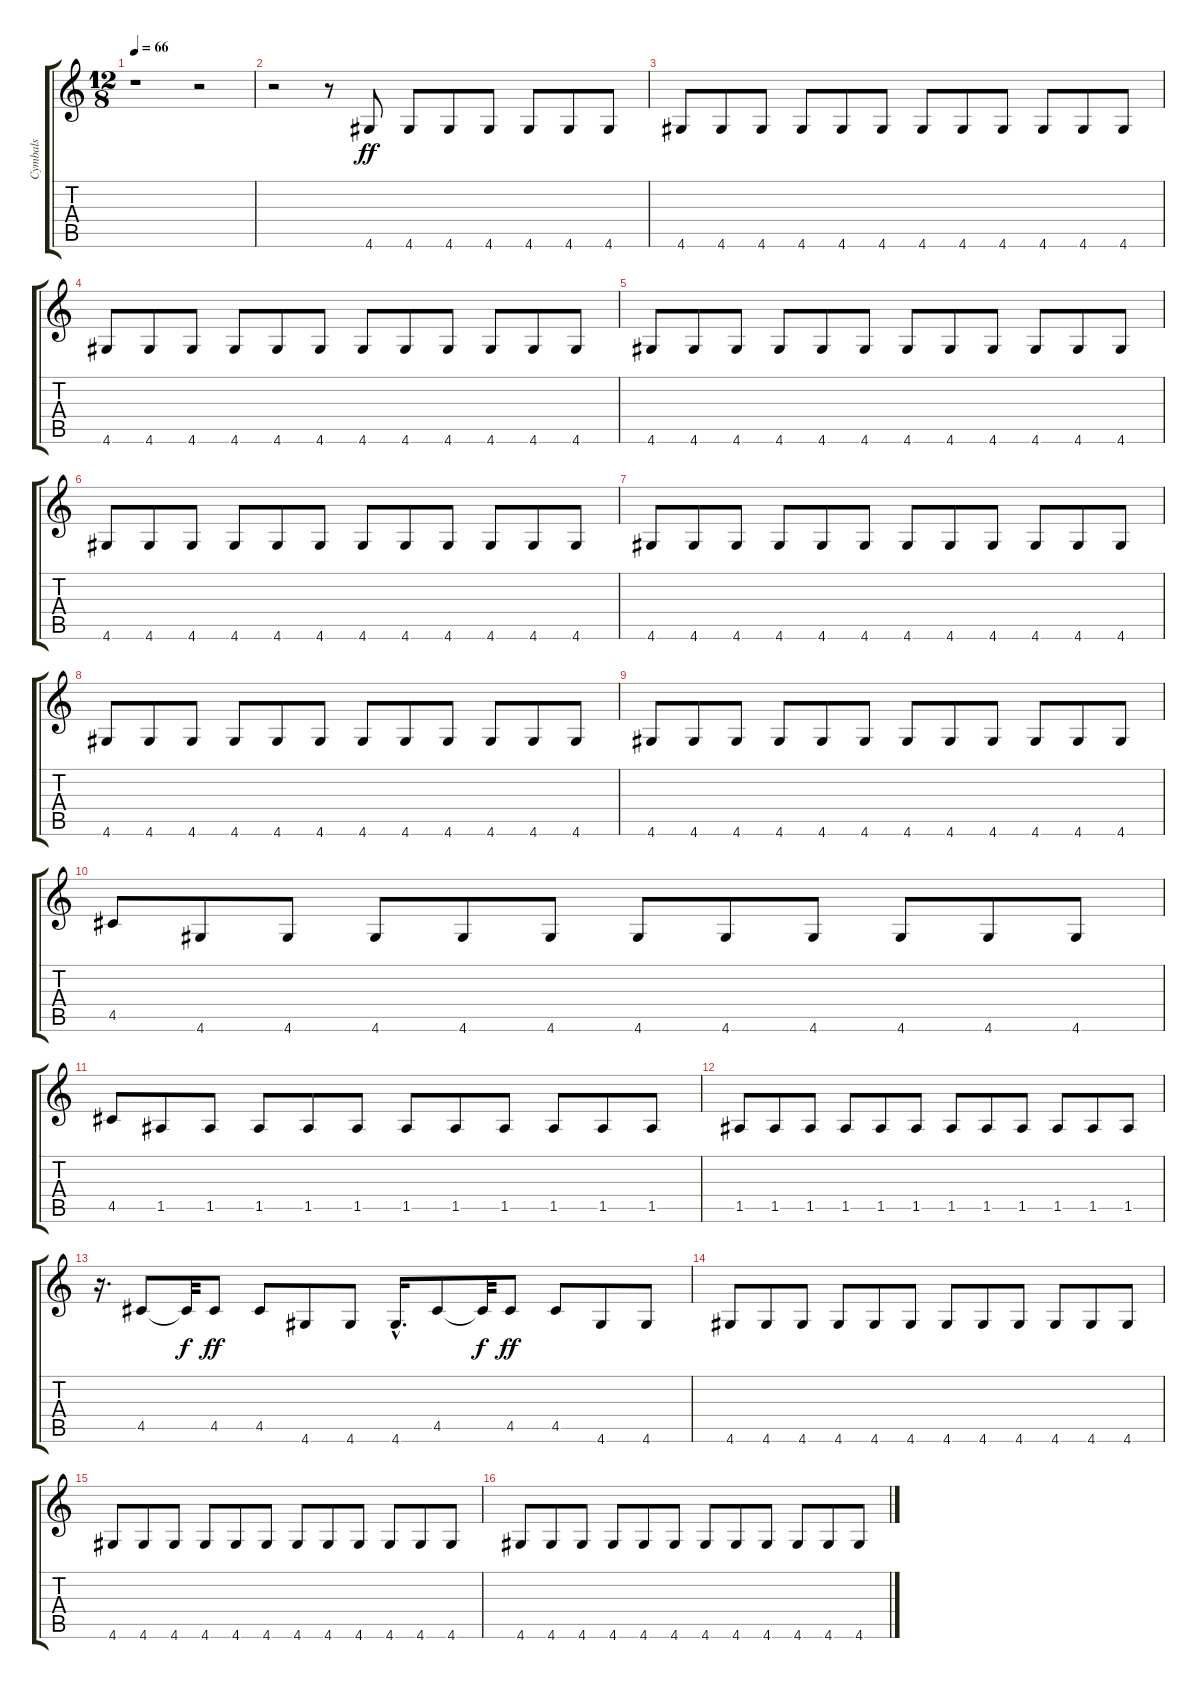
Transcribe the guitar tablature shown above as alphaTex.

\track ("Cymbals" "Cymbals") {instrument acousticguitarnylon}
\staff {score tabs}
\tuning (E4 B3 G3 D3 A2 E2) {hide}
\ts (12 8)
\tempo 66
\clef g2
\ks c
r.1{dy ff instrument acousticguitarnylon} r.2 |
r.2 r.8 4.6.8 4.6.8 4.6.8 4.6.8 4.6.8 4.6.8 4.6.8 |
4.6.8 4.6.8 4.6.8 4.6.8 4.6.8 4.6.8 4.6.8 4.6.8 4.6.8 4.6.8 4.6.8 4.6.8 |
4.6.8 4.6.8 4.6.8 4.6.8 4.6.8 4.6.8 4.6.8 4.6.8 4.6.8 4.6.8 4.6.8 4.6.8 |
4.6.8 4.6.8 4.6.8 4.6.8 4.6.8 4.6.8 4.6.8 4.6.8 4.6.8 4.6.8 4.6.8 4.6.8 |
4.6.8 4.6.8 4.6.8 4.6.8 4.6.8 4.6.8 4.6.8 4.6.8 4.6.8 4.6.8 4.6.8 4.6.8 |
4.6.8 4.6.8 4.6.8 4.6.8 4.6.8 4.6.8 4.6.8 4.6.8 4.6.8 4.6.8 4.6.8 4.6.8 |
4.6.8 4.6.8 4.6.8 4.6.8 4.6.8 4.6.8 4.6.8 4.6.8 4.6.8 4.6.8 4.6.8 4.6.8 |
4.6.8 4.6.8 4.6.8 4.6.8 4.6.8 4.6.8 4.6.8 4.6.8 4.6.8 4.6.8 4.6.8 4.6.8 |
4.5.8 4.6.8 4.6.8 4.6.8 4.6.8 4.6.8 4.6.8 4.6.8 4.6.8 4.6.8 4.6.8 4.6.8 |
4.5.8 1.5.8 1.5.8 1.5.8 1.5.8 1.5.8 1.5.8 1.5.8 1.5.8 1.5.8 1.5.8 1.5.8 |
1.5.8 1.5.8 1.5.8 1.5.8 1.5.8 1.5.8 1.5.8 1.5.8 1.5.8 1.5.8 1.5.8 1.5.8 |
r.16{d} 4.5.8 4.5{t}.32{dy f} 4.5.8{dy ff} 4.5.8 4.6.8 4.6.8 4.6{hac}.16{d} 4.5.8 4.5{t}.32{dy f} 4.5.8{dy ff} 4.5.8 4.6.8 4.6.8 |
4.6.8 4.6.8 4.6.8 4.6.8 4.6.8 4.6.8 4.6.8 4.6.8 4.6.8 4.6.8 4.6.8 4.6.8 |
4.6.8 4.6.8 4.6.8 4.6.8 4.6.8 4.6.8 4.6.8 4.6.8 4.6.8 4.6.8 4.6.8 4.6.8 |
4.6.8 4.6.8 4.6.8 4.6.8 4.6.8 4.6.8 4.6.8 4.6.8 4.6.8 4.6.8 4.6.8 4.6.8
